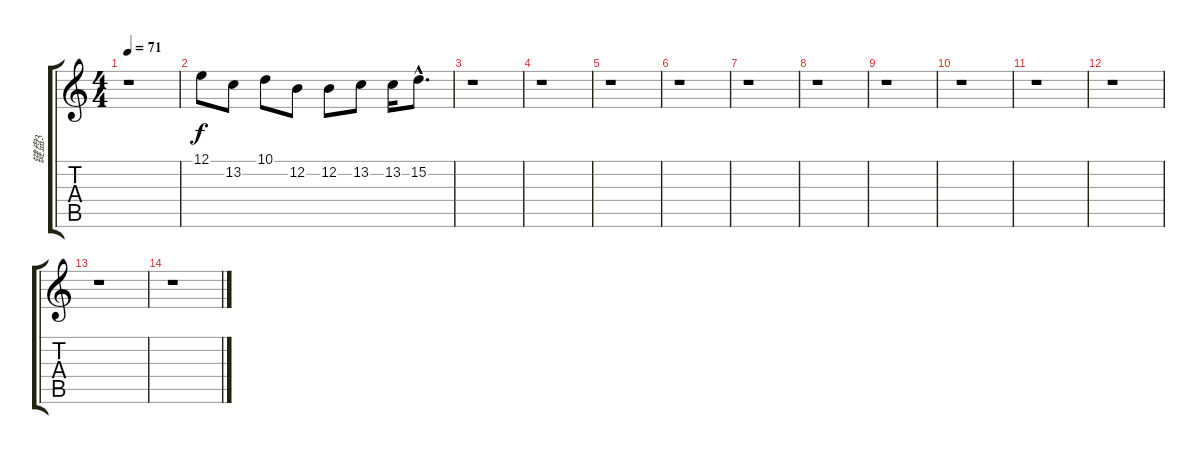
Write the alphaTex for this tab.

\track ("键盘3" "键盘3") {instrument acousticgrandpiano}
\staff {score tabs}
\tuning (E4 B3 G3 D3 A2 E2) {hide}
\ts (4 4)
\tempo 71
\clef g2
\ks c
r.1{dy f} |
12.1.8 13.2.8 10.1.8 12.2.8 12.2.8 13.2.8 13.2.16 15.2{hac}.8{d} |
r.1 |
r.1 |
r.1 |
r.1 |
r.1 |
r.1 |
r.1 |
r.1 |
r.1 |
r.1 |
r.1 |
r.1
